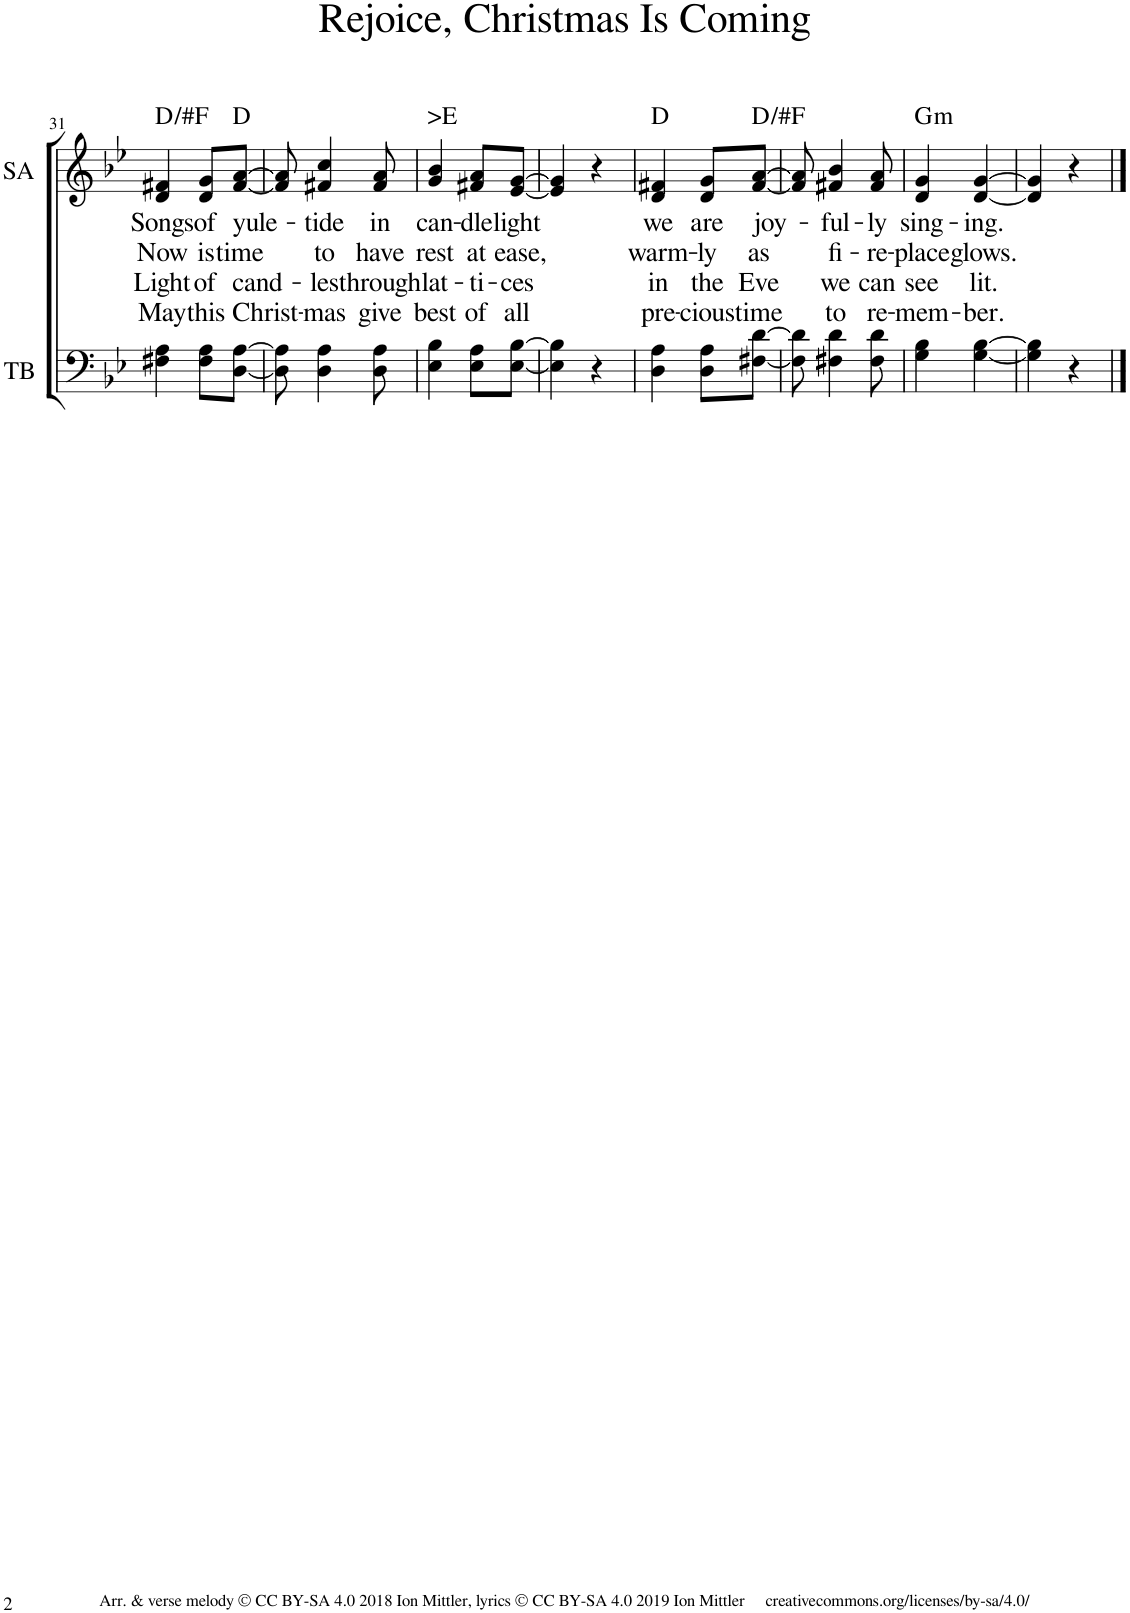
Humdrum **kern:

**kern	**kern	**text	**text	**text	**text	**harte
*part2	*part1	*part1	*part1	*part1	*part1	*part1
*staff2	*staff1	*staff1	*staff1	*staff1	*staff1	*
*I"Tenor &amp; Bass	*I"Soprano &amp; Alto	*	*	*	*	*
*I'TB	*I'SA	*	*	*	*	*
!!LO:PB:g=z
*clefF4	*clefG2	*	*	*	*	*
*k[b-e-]	*k[b-e-]	*	*	*	*	*
*M2/4	*M2/4	*	*	*	*	*
=31	=31	=31	=31	=31	=31	=31
!	!	!LO:LY:b	!LO:LY:b	!LO:LY:b	!LO:LY:b	!
4F#X\ 4A\	4d/ 4f#X/	Songs	Now	Light	May	D:maj
!	!	!LO:LY:b	!LO:LY:b	!LO:LY:b	!LO:LY:b	!
8F#\ 8A\L	8d/ 8g/L	of	is	of	this	.
!	!	!LO:LY:b	!LO:LY:b	!LO:LY:b	!LO:LY:b	!
[8D\ [8A\J	[8f#/ [8a/J	yule-	time	cand-	Christ-	D:maj
=32	=32	=32	=32	=32	=32	=32
8D\] 8A\]	8f#/] 8a/]	.	.	.	.	.
!	!	!LO:LY:b	!LO:LY:b	!LO:LY:b	!LO:LY:b	!
4D\ 4A\	4f#X/ 4cc/	-tide	to	-les	-mas	.
!	!	!LO:LY:b	!LO:LY:b	!LO:LY:b	!LO:LY:b	!
8D\ 8A\	8f#/ 8a/	in	have	through	give	.
=33	=33	=33	=33	=33	=33	=33
!	!	!LO:LY:b	!LO:LY:b	!LO:LY:b	!LO:LY:b	!LO:H:kt=>E
4E-\ 4B-\	4g/ 4b-/	can-	rest	lat-	best	N
!	!	!LO:LY:b	!LO:LY:b	!LO:LY:b	!LO:LY:b	!
8E-\ 8A\L	8f#X/ 8a/L	-dle	at	-ti-	of	.
!	!	!LO:LY:b	!LO:LY:b	!LO:LY:b	!LO:LY:b	!
[8E-\ [8B-\J	[8e-/ [8g/J	light	ease,	-ces	all	.
=34	=34	=34	=34	=34	=34	=34
4E-\] 4B-\]	4e-/] 4g/]	.	.	.	.	.
4r	4r	.	.	.	.	.
=35	=35	=35	=35	=35	=35	=35
!	!	!LO:LY:b	!LO:LY:b	!LO:LY:b	!LO:LY:b	!
4D\ 4A\	4d/ 4f#X/	we	warm-	in	pre-	D:maj
!	!	!LO:LY:b	!LO:LY:b	!LO:LY:b	!LO:LY:b	!
8D\ 8A\L	8d/ 8g/L	are	-ly	the	-cious	.
!	!	!LO:LY:b	!LO:LY:b	!LO:LY:b	!LO:LY:b	!
[8F#X\ [8d\J	[8f#/ [8a/J	joy-	as	Eve	time	D:maj
=36	=36	=36	=36	=36	=36	=36
8F#\] 8d\]	8f#/] 8a/]	.	.	.	.	.
!	!	!LO:LY:b	!LO:LY:b	!LO:LY:b	!LO:LY:b	!
4F#X\ 4d\	4f#X/ 4b-/	-ful-	fi-	we	to	.
!	!	!LO:LY:b	!LO:LY:b	!LO:LY:b	!LO:LY:b	!
8F#\ 8d\	8f#/ 8a/	-ly	-re-	can	re-	.
=37	=37	=37	=37	=37	=37	=37
!	!	!LO:LY:b	!LO:LY:b	!LO:LY:b	!LO:LY:b	!LO:H:kt=m
4G\ 4B-\	4d/ 4g/	sing-	-place	see	-mem-	G:min
!	!	!LO:LY:b	!LO:LY:b	!LO:LY:b	!LO:LY:b	!
[4G\ [4B-\	[4d/ [4g/	-ing.	glows.	lit.	-ber.	.
=38	=38	=38	=38	=38	=38	=38
4G\] 4B-\]	4d/] 4g/]	.	.	.	.	.
4r	4r	.	.	.	.	.
==	==	==	==	==	==	==
*-	*-	*-	*-	*-	*-	*-
